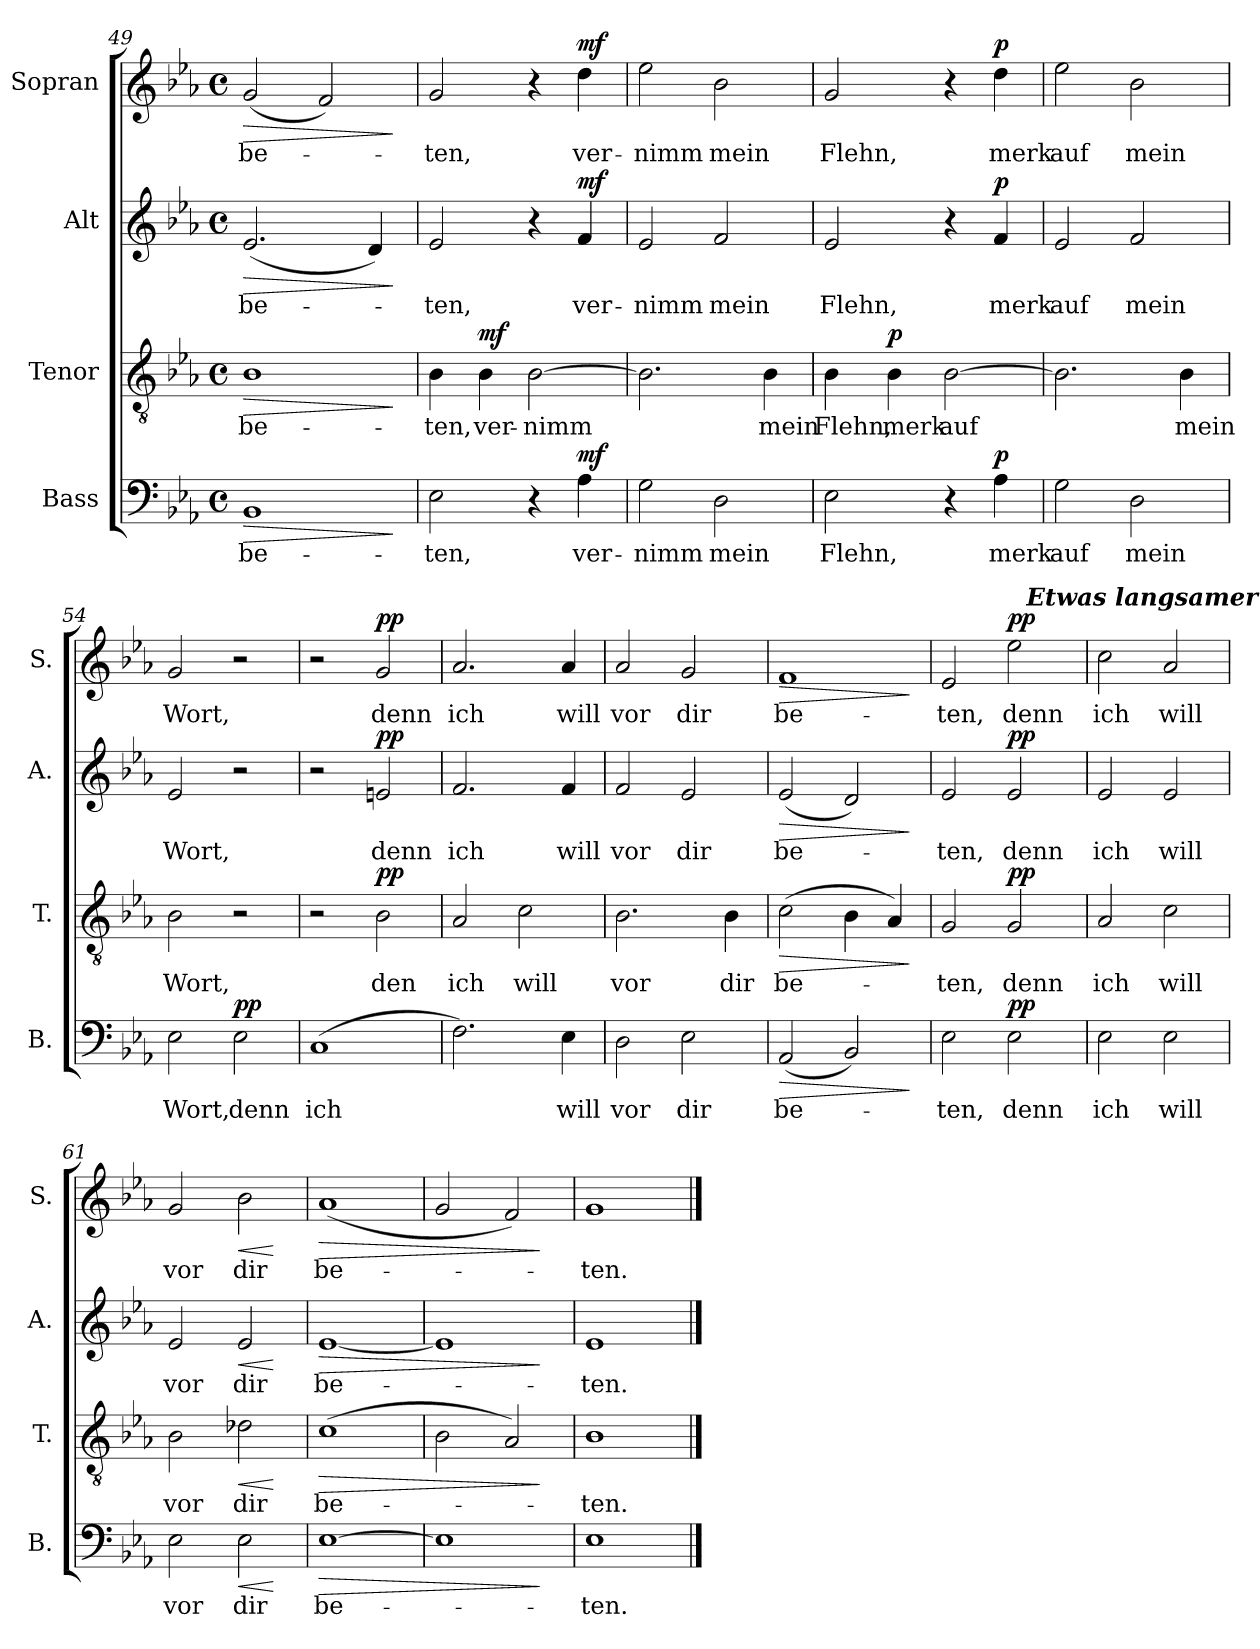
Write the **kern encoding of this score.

**kern	**text	**dynam	**kern	**text	**dynam	**kern	**text	**dynam	**kern	**text	**dynam
*part4	*part4	*part4	*part3	*part3	*part3	*part2	*part2	*part2	*part1	*part1	*part1
*staff4	*staff4	*staff4	*staff3	*staff3	*staff3	*staff2	*staff2	*staff2	*staff1	*staff1	*staff1
*I"Bass	*	*	*I"Tenor	*	*	*I"Alt	*	*	*I"Sopran	*	*
*I'B.	*	*	*I'T.	*	*	*I'A.	*	*	*I'S.	*	*
*clefF4	*	*	*clefGv2	*	*	*clefG2	*	*	*clefG2	*	*
*k[b-e-a-]	*	*	*k[b-e-a-]	*	*	*k[b-e-a-]	*	*	*k[b-e-a-]	*	*
*E-:	*	*	*E-:	*	*	*E-:	*	*	*E-:	*	*
*M4/4	*	*	*M4/4	*	*	*M4/4	*	*	*M4/4	*	*
*met(c)	*	*	*met(c)	*	*	*met(c)	*	*	*met(c)	*	*
=49	=49	=49	=49	=49	=49	=49	=49	=49	=49	=49	=49
!	!LO:LY:b	!LO:HP:b	!	!LO:LY:b	!LO:HP:b	!	!LO:LY:b	!LO:HP:b	!	!LO:LY:b	!LO:HP:b
1BB-	be-	>	1B-	be-	>	(<2.e-/	be-	>	(<2g/	be-	>
.	.	.	.	.	.	.	.	.	2f/)	.	.
.	.	.	.	.	.	4d/)	.	.	.	.	.
.	.	]	.	.	]	.	.	]	.	.	]
=50	=50	=50	=50	=50	=50	=50	=50	=50	=50	=50	=50
!	!LO:LY:b	!	!	!LO:LY:b	!	!	!LO:LY:b	!	!	!LO:LY:b	!
2E-\	-ten,	.	4B-\	-ten,	.	2e-/	-ten,	.	2g/	-ten,	.
!	!	!	!	!LO:LY:b	!LO:DY:a	!	!	!	!	!	!
.	.	.	4B-\	ver-	mf	.	.	.	.	.	.
!	!	!	!	!LO:LY:b	!	!	!	!	!	!	!
4r	.	.	[2B-\	-nimm	.	4r	.	.	4r	.	.
!	!LO:LY:b	!LO:DY:a	!	!	!	!	!LO:LY:b	!LO:DY:a	!	!LO:LY:b	!LO:DY:a
4A-\	ver-	mf	.	.	.	4f/	ver-	mf	4dd\	ver-	mf
=51	=51	=51	=51	=51	=51	=51	=51	=51	=51	=51	=51
!	!LO:LY:b	!	!	!	!	!	!LO:LY:b	!	!	!LO:LY:b	!
2G\	-nimm	.	2.B-\]	.	.	2e-/	-nimm	.	2ee-\	-nimm	.
!	!LO:LY:b	!	!	!	!	!	!LO:LY:b	!	!	!LO:LY:b	!
2D\	mein	.	.	.	.	2f/	mein	.	2b-\	mein	.
!	!	!	!	!LO:LY:b	!	!	!	!	!	!	!
.	.	.	4B-\	mein	.	.	.	.	.	.	.
=52	=52	=52	=52	=52	=52	=52	=52	=52	=52	=52	=52
!	!LO:LY:b	!	!	!LO:LY:b	!	!	!LO:LY:b	!	!	!LO:LY:b	!
2E-\	Flehn,	.	4B-\	Flehn,	.	2e-/	Flehn,	.	2g/	Flehn,	.
!	!	!	!	!LO:LY:b	!LO:DY:a	!	!	!	!	!	!
.	.	.	4B-\	merk	p	.	.	.	.	.	.
!	!	!	!	!LO:LY:b	!	!	!	!	!	!	!
4r	.	.	[2B-\	auf	.	4r	.	.	4r	.	.
!	!LO:LY:b	!LO:DY:a	!	!	!	!	!LO:LY:b	!LO:DY:a	!	!LO:LY:b	!LO:DY:a
4A-\	merk	p	.	.	.	4f/	merk	p	4dd\	merk	p
=53	=53	=53	=53	=53	=53	=53	=53	=53	=53	=53	=53
!	!LO:LY:b	!	!	!	!	!	!LO:LY:b	!	!	!LO:LY:b	!
2G\	auf	.	2.B-\]	.	.	2e-/	auf	.	2ee-\	auf	.
!	!LO:LY:b	!	!	!	!	!	!LO:LY:b	!	!	!LO:LY:b	!
2D\	mein	.	.	.	.	2f/	mein	.	2b-\	mein	.
!	!	!	!	!LO:LY:b	!	!	!	!	!	!	!
.	.	.	4B-\	mein	.	.	.	.	.	.	.
=54	=54	=54	=54	=54	=54	=54	=54	=54	=54	=54	=54
!	!LO:LY:b	!	!	!LO:LY:b	!	!	!LO:LY:b	!	!	!LO:LY:b	!
2E-\	Wort,	.	2B-\	Wort,	.	2e-/	Wort,	.	2g/	Wort,	.
!	!LO:LY:b	!LO:DY:a	!	!	!	!	!	!	!	!	!
2E-\	denn	pp	2r	.	.	2r	.	.	2r	.	.
!!LO:LB:g=z
=55	=55	=55	=55	=55	=55	=55	=55	=55	=55	=55	=55
!	!LO:LY:b	!	!	!	!	!	!	!	!	!	!
(>1C	ich	.	2r	.	.	2r	.	.	2r	.	.
!	!	!	!	!LO:LY:b	!LO:DY:a	!	!LO:LY:b	!LO:DY:a	!	!LO:LY:b	!LO:DY:a
.	.	.	2B-\	den	pp	2en/	denn	pp	2g/	denn	pp
=56	=56	=56	=56	=56	=56	=56	=56	=56	=56	=56	=56
!	!	!	!	!LO:LY:b	!	!	!LO:LY:b	!	!	!LO:LY:b	!
2.F\)	.	.	2A-/	ich	.	2.f/	ich	.	2.a-/	ich	.
!	!	!	!	!LO:LY:b	!	!	!	!	!	!	!
.	.	.	2c\	will	.	.	.	.	.	.	.
!	!LO:LY:b	!	!	!	!	!	!LO:LY:b	!	!	!LO:LY:b	!
4E-\	will	.	.	.	.	4f/	will	.	4a-/	will	.
=57	=57	=57	=57	=57	=57	=57	=57	=57	=57	=57	=57
!	!LO:LY:b	!	!	!LO:LY:b	!	!	!LO:LY:b	!	!	!LO:LY:b	!
2D\	vor	.	2.B-\	vor	.	2f/	vor	.	2a-/	vor	.
!	!LO:LY:b	!	!	!	!	!	!LO:LY:b	!	!	!LO:LY:b	!
2E-\	dir	.	.	.	.	2e-/	dir	.	2g/	dir	.
!	!	!	!	!LO:LY:b	!	!	!	!	!	!	!
.	.	.	4B-\	dir	.	.	.	.	.	.	.
=58	=58	=58	=58	=58	=58	=58	=58	=58	=58	=58	=58
!	!LO:LY:b	!LO:HP:b	!	!LO:LY:b	!LO:HP:b	!	!LO:LY:b	!LO:HP:b	!	!LO:LY:b	!LO:HP:b
(<2AA-/	be-	>	(>2c\	be-	>	(<2e-/	be-	>	1f	be-	>
2BB-/)	.	.	4B-\	.	.	2d/)	.	.	.	.	.
.	.	.	4A-/)	.	.	.	.	.	.	.	.
.	.	]	.	.	]	.	.	]	.	.	]
=59	=59	=59	=59	=59	=59	=59	=59	=59	=59	=59	=59
!	!LO:LY:b	!	!	!LO:LY:b	!	!	!LO:LY:b	!	!	!LO:LY:b	!
*	*	*	*	*	*	*	*	*	*^	*	*
2E-\	-ten,	.	2G/	-ten,	.	2e-/	-ten,	.	2e-/	2ryy	-ten,	.
!	!LO:LY:b	!LO:DY:a	!	!LO:LY:b	!LO:DY:a	!	!LO:LY:b	!LO:DY:a	!	!	!LO:LY:b	!LO:DY:a
2E-\	denn	pp	2G/	denn	pp	2e-/	denn	pp	2ee-\	16ryy	denn	pp
!	!	!	!	!	!	!	!	!	!	!LO:TX:a:Bi:t=Etwas langsamer	!	!
.	.	.	.	.	.	.	.	.	.	4..ryy	.	.
=60	=60	=60	=60	=60	=60	=60	=60	=60	=60	=60	=60	=60
!	!LO:LY:b	!	!	!LO:LY:b	!	!	!LO:LY:b	!	!	!	!LO:LY:b	!
*	*	*	*	*	*	*	*	*	*v	*v	*	*
2E-\	ich	.	2A-/	ich	.	2e-/	ich	.	2cc\	ich	.
!	!LO:LY:b	!	!	!LO:LY:b	!	!	!LO:LY:b	!	!	!LO:LY:b	!
2E-\	will	.	2c\	will	.	2e-/	will	.	2a-/	will	.
=61	=61	=61	=61	=61	=61	=61	=61	=61	=61	=61	=61
!	!LO:LY:b	!	!	!LO:LY:b	!	!	!LO:LY:b	!	!	!LO:LY:b	!
2E-\	vor	.	2B-\	vor	.	2e-/	vor	.	2g/	vor	.
!	!LO:LY:b	!LO:HP:b	!	!LO:LY:b	!LO:HP:b	!	!LO:LY:b	!LO:HP:b	!	!LO:LY:b	!LO:HP:b
2E-\	dir	<	2d-X\	dir	<	2e-/	dir	<	2b-\	dir	<
.	.	[	.	.	[	.	.	[	.	.	[
=62	=62	=62	=62	=62	=62	=62	=62	=62	=62	=62	=62
!	!LO:LY:b	!LO:HP:b	!	!LO:LY:b	!LO:HP:b	!	!LO:LY:b	!LO:HP:b	!	!LO:LY:b	!LO:HP:b
[1E-	be-	>	(>1c	be-	>	[1e-	be-	>	(<1a-	be-	>
=63	=63	=63	=63	=63	=63	=63	=63	=63	=63	=63	=63
1E-]	.	.	2B-\	.	.	1e-]	.	.	2g/	.	.
.	.	.	2A-/)	.	.	.	.	.	2f/)	.	.
.	.	]	.	.	]	.	.	]	.	.	]
=64	=64	=64	=64	=64	=64	=64	=64	=64	=64	=64	=64
!	!LO:LY:b	!	!	!LO:LY:b	!	!	!LO:LY:b	!	!	!LO:LY:b	!
1E-	-ten.	.	1B-	-ten.	.	1e-	-ten.	.	1g	-ten.	.
==	==	==	==	==	==	==	==	==	==	==	==
*-	*-	*-	*-	*-	*-	*-	*-	*-	*-	*-	*-
